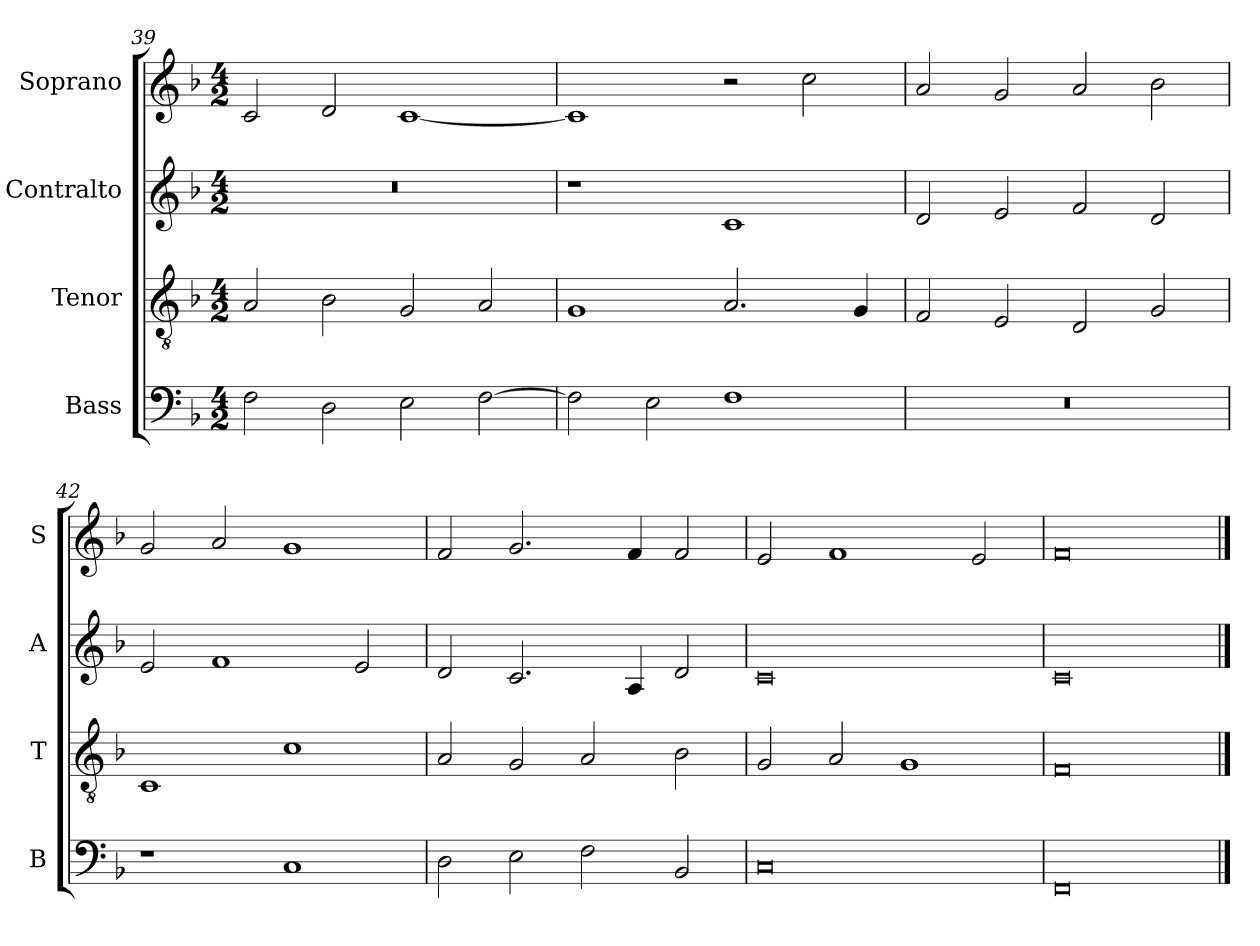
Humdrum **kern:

**kern	**kern	**kern	**kern
*part4	*part3	*part2	*part1
*staff4	*staff3	*staff2	*staff1
*I"Bass	*I"Tenor	*I"Contralto	*I"Soprano
*I'B	*I'T	*I'A	*I'S
*clefF4	*clefGv2	*clefG2	*clefG2
*k[b-]	*k[b-]	*k[b-]	*k[b-]
*F:ion	*F:ion	*F:ion	*F:ion
*M4/2	*M4/2	*M4/2	*M4/2
=39	=39	=39	=39
2F	2A	0r	2c
2D	2B-	.	2d
2E	2G	.	[1c
[2F	2A	.	.
=40	=40	=40	=40
2F]	1G	1r	1c]
2E	.	.	.
1F	2.A	1c	2r
.	.	.	2cc
.	4G	.	.
=41	=41	=41	=41
0r	2F	2d	2a
.	2E	2e	2g
.	2D	2f	2a
.	2G	2d	2b-
=42	=42	=42	=42
1r	1C	2e	2g
.	.	1f	2a
1C	1c	.	1g
.	.	2e	.
=43	=43	=43	=43
2D	2A	2d	2f
2E	2G	2.c	2.g
2F	2A	.	.
.	.	4A	4f
2BB-	2B-	2d	2f
=44	=44	=44	=44
0C	2G	0c	2e
.	2A	.	1f
.	1G	.	.
.	.	.	2e
=45	=45	=45	=45
0FF	0F	0c	0f
==	==	==	==
*-	*-	*-	*-
